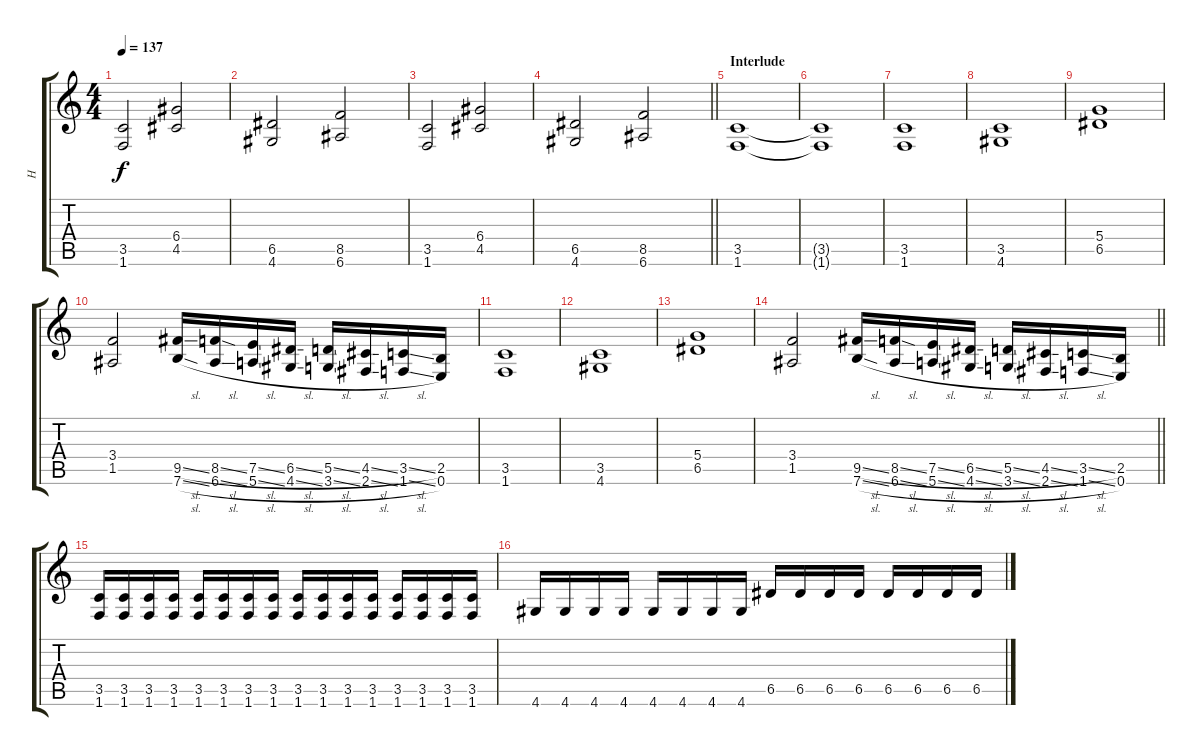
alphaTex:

\track ("H" "H") {instrument distortionguitar}
\staff {score tabs}
\tuning (E4 B3 G3 D3 A2 E2) {hide}
\ts (4 4)
\tempo 137
\clef g2
\ks c
(3.5 1.6).2{dy f} (6.4 4.5).2 |
(6.5 4.6).2 (8.5 6.6).2 |
(3.5 1.6).2 (6.4 4.5).2 |
\barLineRight lightlight
(6.5 4.6).2 (8.5 6.6).2 |
\section ("" "Interlude")
(3.5 1.6).1 |
(3.5{t} 1.6{t}).1 |
(3.5 1.6).1 |
(3.5 4.6).1 |
(5.4 6.5).1 |
(3.4 1.5).2 (9.5{sl} 7.6{sl}).16 (8.5{sl} 6.6{sl}).16 (7.5{sl} 5.6{sl}).16 (6.5{sl} 4.6{sl}).16 (5.5{sl} 3.6{sl}).16 (4.5{sl} 2.6{sl}).16 (3.5{sl} 1.6{sl}).16 (2.5 0.6).16 |
(3.5 1.6).1 |
(3.5 4.6).1 |
(5.4 6.5).1 |
\barLineRight lightlight
(3.4 1.5).2 (9.5{sl} 7.6{sl}).16 (8.5{sl} 6.6{sl}).16 (7.5{sl} 5.6{sl}).16 (6.5{sl} 4.6{sl}).16 (5.5{sl} 3.6{sl}).16 (4.5{sl} 2.6{sl}).16 (3.5{sl} 1.6{sl}).16 (2.5 0.6).16 |
\section ("" "")
(3.5 1.6).16 (3.5 1.6).16 (3.5 1.6).16 (3.5 1.6).16 (3.5 1.6).16 (3.5 1.6).16 (3.5 1.6).16 (3.5 1.6).16 (3.5 1.6).16 (3.5 1.6).16 (3.5 1.6).16 (3.5 1.6).16 (3.5 1.6).16 (3.5 1.6).16 (3.5 1.6).16 (3.5 1.6).16 |
4.6.16 4.6.16 4.6.16 4.6.16 4.6.16 4.6.16 4.6.16 4.6.16 6.5.16 6.5.16 6.5.16 6.5.16 6.5.16 6.5.16 6.5.16 6.5.16
